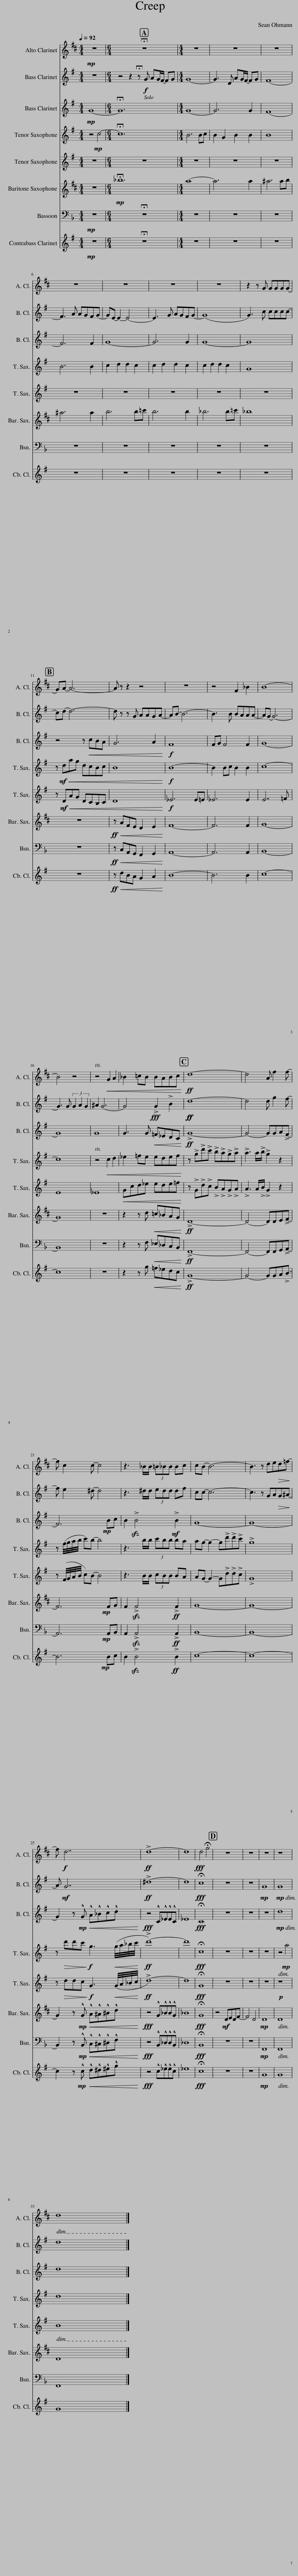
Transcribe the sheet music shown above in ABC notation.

X:1
%%score 1 2 3 4 5 6 7 8
L:1/8
Q:1/4=92
M:4/4
I:linebreak $
K:F
V:1 treble transpose=-9
V:2 treble transpose=-14
V:3 treble transpose=-14
V:4 treble transpose=-14
V:5 treble transpose=-14
V:6 treble transpose=-21
V:7 bass
V:8 treble transpose=-26
V:1
[K:D]!mp! z8 |[M:6/4] !fermata!z12 |[M:4/4] z8 | z8 | z8 |$ %5
 z8 | z8 | z8 | z8 | z2 z G GGGG- |$ %10
 GA- A6- | A z z2 z4 | z8 | z4 F2 _B2 | B8- |$ %15
 B4 z4 | z4!<(! G2 A2 | _B2 =cB BABc!<)! |!ff! d8- | d4 A f2 f- |$ %20
 f c2 c- c4 | z3 _B/B/ (3=B_BB Bc | cB- B6- | B3 z de!>(!d=f-!>)! |$ f!f! d7 | %25
!ff! !>!d8- | d8 |!fff! d4 !fermata!g4 | z8 | z8 | %30
 z8 | z8 |$ d8 |] %33
V:2
[K:G] z8 |[M:6/4] z4 z2 !fermata!z!f! G AG/F/- FG |[M:4/4] G8- | G3 D AG/F/- FG | F8- |$ %5
 F3 A AGFG- | GE- E2- E4- | E3 G AGFG- | (G8 | G3) c cccc- |$ %10
 cd- d6- | d z z G AAGA- | AB- B6- | B3 B BAAA- | AG- G6- |$ %15
 G3 G (3G2 A2 G2 | ^A2 G6- | G4!fff! !>!G2 !>!B2 |!ff!!ff! d8- | d4 d g2 f- |$ %20
 f e2 ^d- d4 | z3 ^d/d/ (3edd df | cc- c6- | c3 z GA!>(!G^A-!>)! |$ A!mf! G7 | %25
!ff! !>!^d8- | d8 |!fff! !fermata!c8 | z8 | z8 | %30
!mp! G8 |!mp! G8 |$ d8 |] %33
V:3
[K:G]!mp! G8- |[M:6/4] !fermata!G12 |[M:4/4] G8- | G6 G2 | F8- |$ %5
 F6 F2 | G8- | G6 G2 | G8- | G8 |$ %10
 z4 z!<(! cBA | G6 A2!<)! |!f! F8 | FG F4 F2 | G8- |$ %15
 G8 | G8 | G3 G!<(! =F_EDC!<)! |!ff! !>!G8- | G4- GGA!>!F- |$ %20
 F6!mp! Bc | B2!sfz! !>!B4!mf! !>!B2 | G8- | G8- |$ G2 z!mp! !^!G!<(! !^!A!^!_B!^!c!^!d!<)! | %25
!fff! z4 !^!C!^!_E!^!E!^!C | _E8 |!fff! !fermata!C8 | z8 | z8 | %30
 z8 |!mp! d8 |$ d8 |] %33
V:4
[K:G] z4!mp! c4- |[M:6/4] !fermata!c12 |[M:4/4] B6 Bc | B2 G2 B2 B2 | B8 |$ %5
 B6 B2 | c2 d2 d2 c2 | c2 d2 d2 c2 | c2 d2 d2 c2 | G8 |$ %10
 z!mf!!<(! dag dcBc | B8!<)! |!f! B8- | B2 Bc B2 B2 | c8- |$ %15
 c8 | z4!<(! c2 d2 | _e2 =fe edef!<)! | z !>!g!>!d'!>!c' !>!b!>!a!>!g!>!a | !>!a3 a/!>!b/ !>!g2 z2 |$ %20
 z (f/4g/4a/4b/4 c')b- b4 | z3 b/b/ (3c'bb ba | ag- g2- g!>!d'!>!d'!>!c' | !>!g8 |$ z!>(! d'd'c'!>)!!f! g3!<(! (g/4a/4_b/4c'/4!<)! | %25
!ff! !>!d'8-) | d'8 |!fff! !fermata!c8 | z8 | z8 | %30
 z8 | z4!mp! a4 |$ d8 |] %33
V:5
[K:G] z8 |[M:6/4] z12 |[M:4/4] z8 | z8 | z8 |$ %5
 z8 | z8 | z8 | z8 | z8 |$ %10
 z!mf!!<(! DAG DCB,C | D8!<)! |!f! _E6 E=E | _E6 E2 | E7 =F |$ %15
 E8 | _E8 |!<(! Gcd_e ede=f!<)! | z !>!G!>!d!>!c !>!B!>!A!>!G!>!A | !>!A3 A/!>!B/ !>!G2 z2 |$ %20
 z (F/4G/4A/4B/4 c)B- B4 | z3 B/B/ (3cBB BA | AG- G2- G!>!d!>!d!>!c | !>!G8 |$ z!>(! ddc!>)!!f! G3!<(! (G/4A/4_B/4c/4!<)! | %25
!ff! !>!d8-) | d8 |!fff! !fermata!G8 | z8 | z8 | %30
 z8 |!p! z8 |$ B8 |] %33
V:6
[K:D] z8 |[M:6/4]!mp! !fermata!_b12 |[M:4/4] a8- | a6 a2 | ^a6 ab |$ %5
 ^a6 a2 | b6 b=c' | b6 b2 | _b6 b=c' | _b8 |$ %10
 z8 |!ff!!<(! z AFE D2 E2!<)! | F8- | F6 F2 | G8- |$ %15
 G8 | z8 | z2 z d!<(! =c_BAG!<)! |!ff! !>!D8- | D4- DDE!>!F- |$ %20
 F6!mp! FG | F2!sfz! !>!F4!ff! !>!F2 | G8- | G8- |$ G2 z!mp! !^!G!<(! !^!A!^!^A!^!^B!^!d!<)! | %25
!fff! z4 !^!G!^!_B!^!B!^!G | _B8 |!fff! !fermata!G8 | z4!mf! DEDF- | F4 D4 | %30
!mp! D8 | D8 |$ D8 |] %33
V:7
!mp! z8 |[M:6/4] !fermata!z12 |[M:4/4] z8 | z8 | z8 |$ %5
 z8 | z8 | z8 | z8 | z8 |$ %10
 z8 |!ff!!<(! z C,A,,G,, F,,2 G,,2!<)! | A,,8- | A,,6 A,,2 | B,,8- |$ %15
 B,,8 | z8 | z2 z F,!<(! _E,_D,C,B,,!<)! |!ff! !>!F,,8- | F,,4- F,,F,,G,,!>!A,,- |$ %20
 A,,6!mp! A,,B,, | A,,2!sfz! !>!A,,4!ff! !>!A,,2 | B,,8- | B,,8- |$ B,,2 z!mp! !^!B,,!<(! !^!C,!^!^C,!^!^D,!^!F,!<)! | %25
!fff! z4 !^!B,,!^!_D,!^!D,!^!B,, | _D,8 |!fff! !fermata!B,,8 | z8 | z8 | %30
!mp! F,,8 | F,,8 |$ F,,8 |] %33
V:8
[K:G]!mp! z8 |[M:6/4] !fermata!z12 |[M:4/4] z8 | z8 | z8 |$ %5
 z8 | z8 | z8 | z8 | z8 |$ %10
 z8 |!ff!!<(! z dBA G2 A2!<)! | B8- | B6 B2 | c8- |$ %15
 c8 | z8 | z2 z g!<(! =f_edc!<)! |!ff! !>!G8- | G4- GGA!>!B- |$ %20
 B6!mp! Bc | B2!sfz! !>!B4!ff! !>!B2 | c8- | c8- |$ c2 z!mp! !^!c!<(! !^!d!^!^d!^!^e!^!g!<)! | %25
!fff! z4 !^!c!^!_e!^!e!^!c | _e8 |!fff! !fermata!c8 | z8 | z8 | %30
!mp! G8 | G8 |$ G8 |] %33
